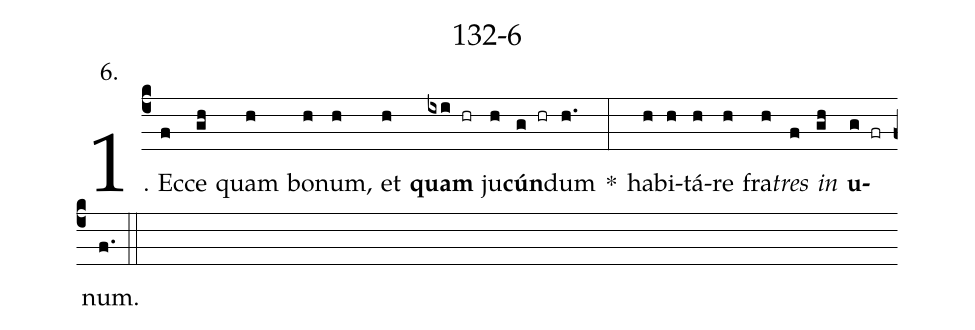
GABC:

name: 132-6;
annotation: 6.;
%%
(c4)1. Ec(f)ce(gh) quam(h) bo(h)num,(h) et(h) <b>quam</b>(ixi hr) ju(h)<b>cún</b>(g hr)dum(h.) *(:) ha(h)bi(h)tá(h)re(h) fra(h)<i>tres</i>(f) <i>in</i>(gh) <b>u</b>(g fr)num.(f.) (::)
